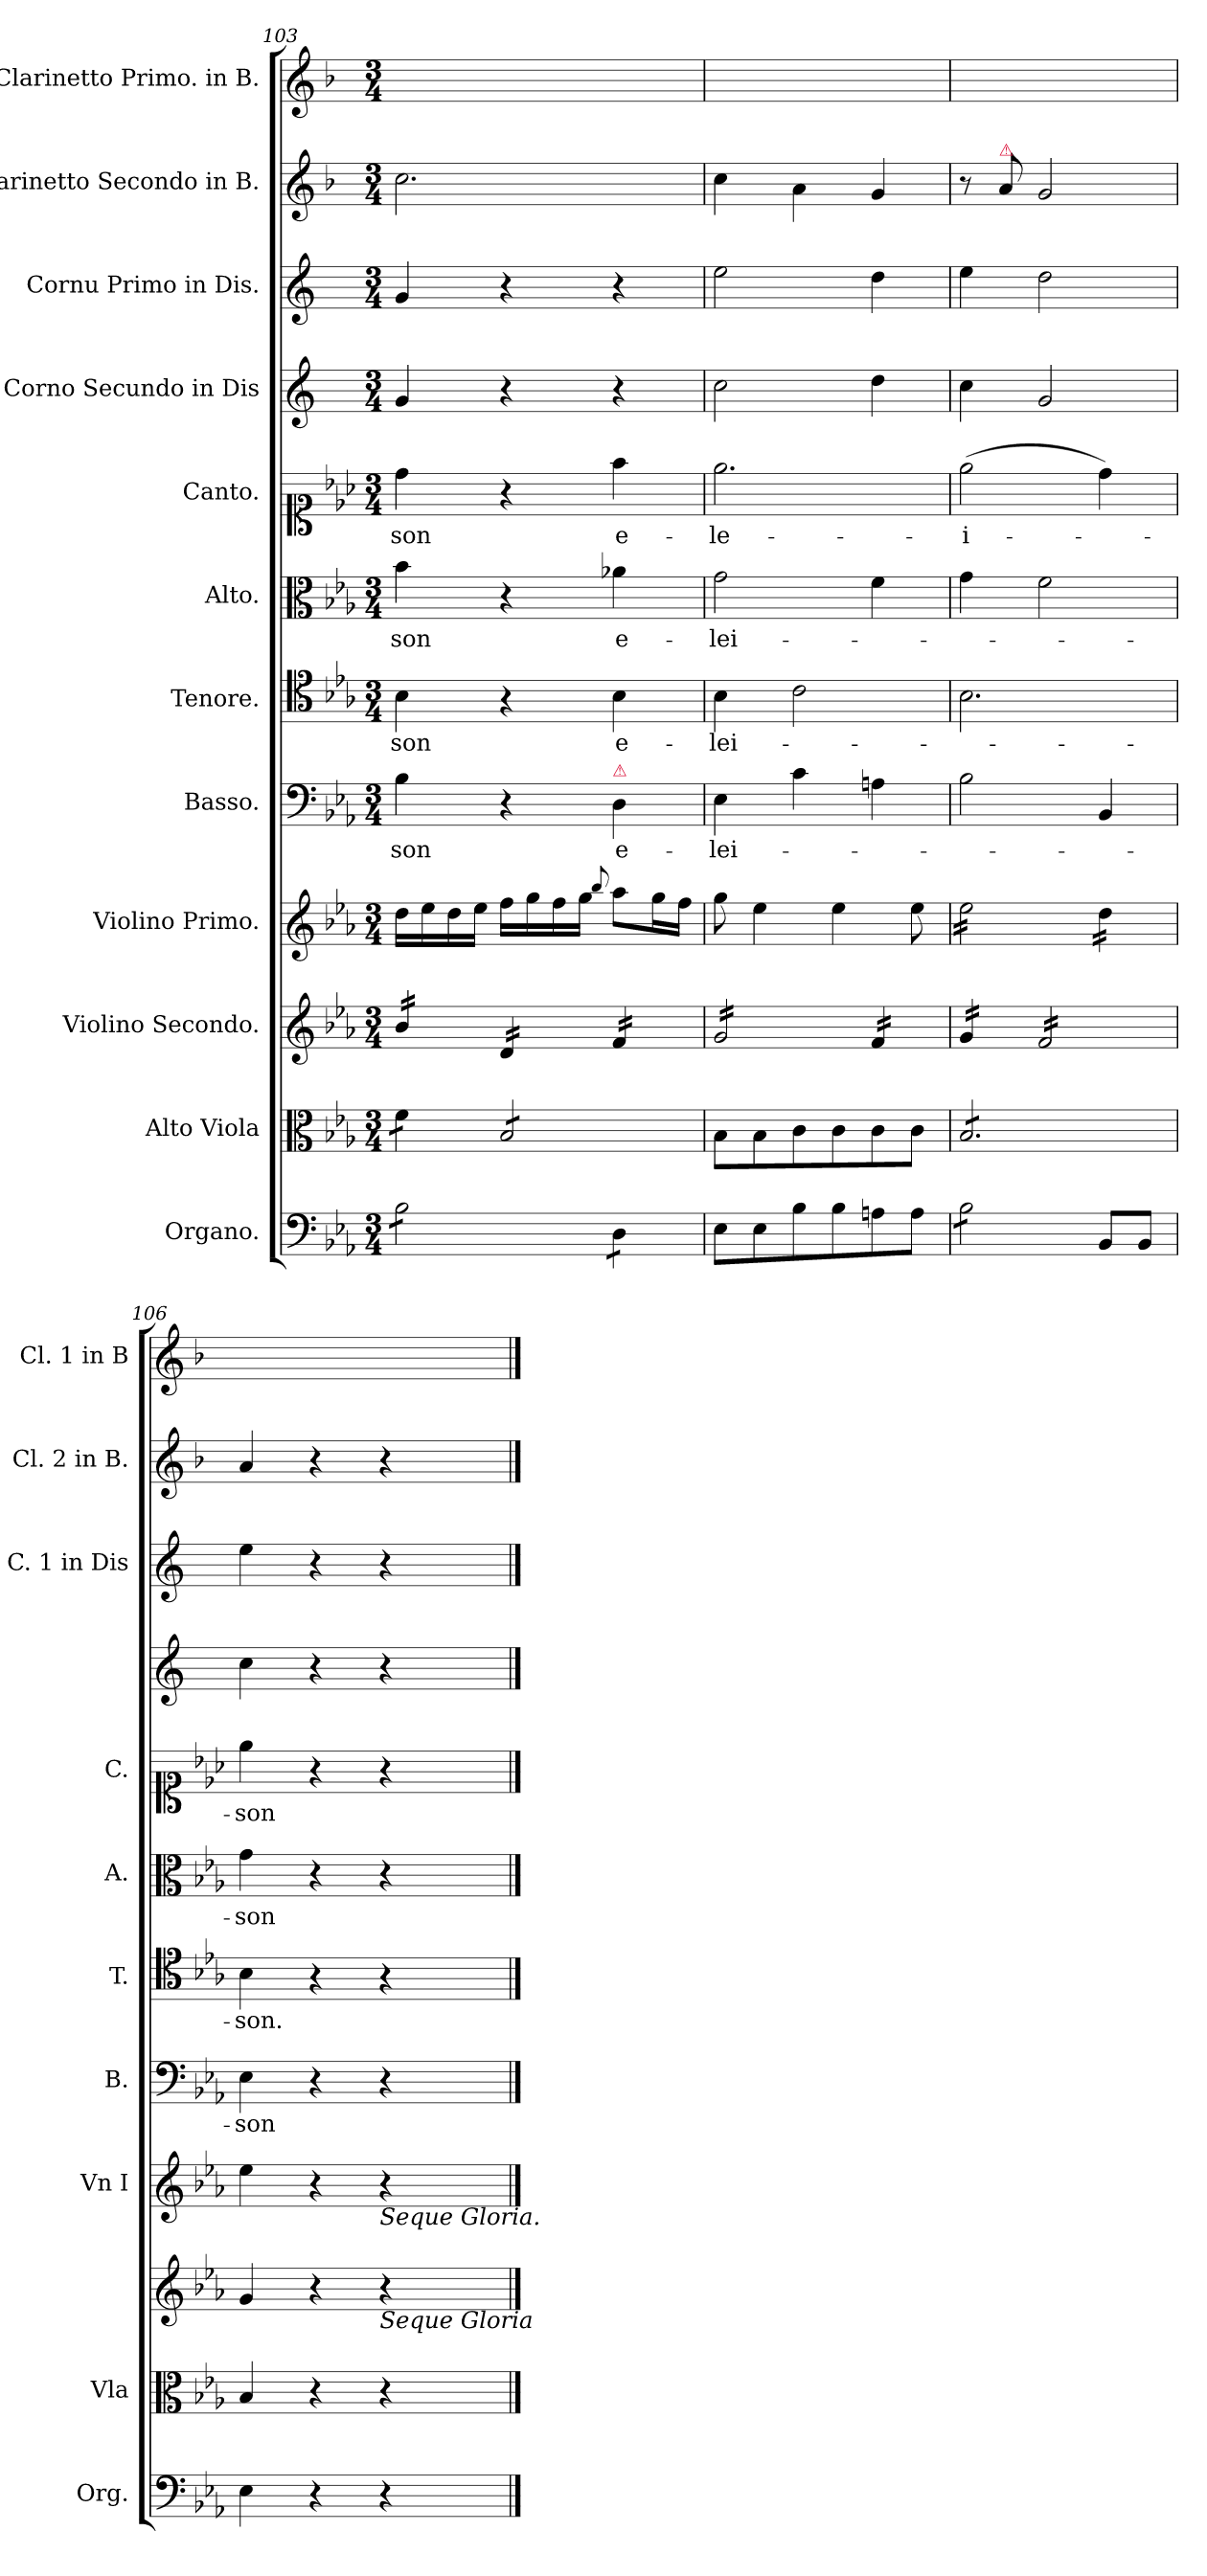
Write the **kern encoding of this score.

**kern	**kern	**kern	**kern	**kern	**text	**kern	**text	**kern	**text	**kern	**text	**kern	**kern	**kern	**kern
*part12	*part11	*part10	*part9	*part8	*part8	*part7	*part7	*part6	*part6	*part5	*part5	*part4	*part3	*part2	*part1
*staff12	*staff11	*staff10	*staff9	*staff8	*staff8	*staff7	*staff7	*staff6	*staff6	*staff5	*staff5	*staff4	*staff3	*staff2	*staff1
*I"Organo.	*I"Alto Viola	*I"Violino Secondo.	*I"Violino Primo.	*I"Basso.	*	*I"Tenore.	*	*I"Alto.	*	*I"Canto.	*	*I"Corno Secundo in Dis	*I"Cornu Primo in Dis.	*I"Clarinetto Secondo in B.	*I"Clarinetto Primo. in B.
*I'Org.	*I'Vla	*	*I'Vn I	*I'B.	*	*I'T.	*	*I'A.	*	*I'C.	*	*	*I'C. 1 in Dis	*I'Cl. 2 in B.	*I'Cl. 1 in B
*clefF4	*clefC3	*clefG2	*clefG2	*clefF4	*	*clefC4	*	*clefC3	*	*clefC1	*	*clefG2	*clefG2	*clefG2	*clefG2
*	*	*	*	*	*	*	*	*	*	*	*	*ITrd-2c-3	*ITrd5c9	*ITrd1c2	*ITrd1c2
*k[b-e-a-]	*k[b-e-a-]	*k[b-e-a-]	*k[b-e-a-]	*k[b-e-a-]	*	*k[b-e-a-]	*	*k[b-e-a-]	*	*k[b-e-a-]	*	*k[b-e-a-]	*k[b-e-a-]	*k[b-e-a-]	*k[b-e-a-]
*E-:	*E-:	*E-:	*E-:	*E-:	*	*E-:	*	*E-:	*	*E-:	*	*E-:	*E-:	*E-:	*E-:
*M3/4	*M3/4	*M3/4	*M3/4	*M3/4	*	*M3/4	*	*M3/4	*	*M3/4	*	*M3/4	*M3/4	*M3/4	*M3/4
=103	=103	=103	=103	=103	=103	=103	=103	=103	=103	=103	=103	=103	=103	=103	=103
*tremolo	*	*	*	*	*	*	*	*	*	*	*	*	*	*	*
*	*tremolo	*	*	*	*	*	*	*	*	*	*	*	*	*	*
*	*	*tremolo	*	*	*	*	*	*	*	*	*	*	*	*	*
8B-\L	8f\L	16b-/LL	16dd\LL	4B-\	-son	4B-\	-son	4b-\	-son	4dd\	-son	4b-/	4B-/	2.b-\	2.ryy
.	.	16b-/	16ee-\	.	.	.	.	.	.	.	.	.	.	.	.
8B-\	8f\J	16b-/	16dd\	.	.	.	.	.	.	.	.	.	.	.	.
.	.	16b-/JJ	16ee-\JJ	.	.	.	.	.	.	.	.	.	.	.	.
8B-\	8B-/L	16d/LL	16ff\LL	4r	.	4r	.	4r	.	4r	.	4r	4r	.	.
.	.	16d/	16gg\	.	.	.	.	.	.	.	.	.	.	.	.
8B-\J	8B-/	16d/	16ff\	.	.	.	.	.	.	.	.	.	.	.	.
.	.	16d/JJ	16gg\JJ	.	.	.	.	.	.	.	.	.	.	.	.
.	.	.	8qqbb-/	.	.	.	.	.	.	.	.	.	.	.	.
!	!	!	!	!LO:TX:a:color=crimson:t=⚠	!	!	!	!	!	!	!	!	!	!	!
!	!	!	!	!	!	!	!	!	!	!	!LO:LY:i	!	!	!	!
8D\L	8B-/	16f/LL	8aa-\L	4D\	e-	4B-\	e-	4a-X\	e-	4ff\	e-	4r	4r	.	.
.	.	16f/	.	.	.	.	.	.	.	.	.	.	.	.	.
8D\J	8B-/J	16f/	16gg\L	.	.	.	.	.	.	.	.	.	.	.	.
*	*Xtremolo	*	*	*	*	*	*	*	*	*	*	*	*	*	*
*Xtremolo	*	*	*	*	*	*	*	*	*	*	*	*	*	*	*
.	.	16f/JJ	16ff\JJ	.	.	.	.	.	.	.	.	.	.	.	.
=104	=104	=104	=104	=104	=104	=104	=104	=104	=104	=104	=104	=104	=104	=104	=104
!	!	!	!	!	!	!	!	!	!	!	!LO:LY:i	!	!	!	!
8E-\L	8B-\L	16g/LL	8gg\	4E-\	-lei-	4B-\	-lei-	2g\	-lei-	2.ee-\	-le-	2ee-\	2g\	4b-\	2.ryy
.	.	16g/	.	.	.	.	.	.	.	.	.	.	.	.	.
8E-\	8B-\	16g/	4ee-\	.	.	.	.	.	.	.	.	.	.	.	.
.	.	16g/	.	.	.	.	.	.	.	.	.	.	.	.	.
8B-\	8c\	16g/	.	4c\	.	2c\	.	.	.	.	.	.	.	4g\	.
.	.	16g/	.	.	.	.	.	.	.	.	.	.	.	.	.
8B-\	8c\	16g/	4ee-\	.	.	.	.	.	.	.	.	.	.	.	.
.	.	16g/JJ	.	.	.	.	.	.	.	.	.	.	.	.	.
8An\	8c\	16f/LL	.	4An\	.	.	.	4f\	.	.	.	4ff\	4f\	4f/	.
.	.	16f/	.	.	.	.	.	.	.	.	.	.	.	.	.
8A\J	8c\J	16f/	8ee-\	.	.	.	.	.	.	.	.	.	.	.	.
.	.	16f/JJ	.	.	.	.	.	.	.	.	.	.	.	.	.
=105	=105	=105	=105	=105	=105	=105	=105	=105	=105	=105	=105	=105	=105	=105	=105
!	!	!	!	!	!	!	!	!	!	!	!LO:LY:i	!	!	!	!
*tremolo	*	*	*	*	*	*	*	*	*	*	*	*	*	*	*
*	*tremolo	*	*	*	*	*	*	*	*	*	*	*	*	*	*
*	*	*	*tremolo	*	*	*	*	*	*	*	*	*	*	*	*
8B-\L	8B-/L	16g/LL	16ee-\LL	2B-\	.	2.B-\	.	4g\	.	(2ee-\	-i-	4ee-\	4g\	8r	2.ryy
.	.	16g/	16ee-\	.	.	.	.	.	.	.	.	.	.	.	.
!	!	!	!	!	!	!	!	!	!	!	!	!	!	!LO:TX:a:color=crimson:t=⚠	!
8B-\	8B-/	16g/	16ee-\	.	.	.	.	.	.	.	.	.	.	8g/	.
.	.	16g/JJ	16ee-\	.	.	.	.	.	.	.	.	.	.	.	.
8B-\	8B-/	16f/LL	16ee-\	.	.	.	.	2f\	.	.	.	2b-/	2f\	2f/	.
.	.	16f/	16ee-\	.	.	.	.	.	.	.	.	.	.	.	.
8B-\J	8B-/	16f/	16ee-\	.	.	.	.	.	.	.	.	.	.	.	.
*Xtremolo	*	*	*	*	*	*	*	*	*	*	*	*	*	*	*
.	.	16f/	16ee-\JJ	.	.	.	.	.	.	.	.	.	.	.	.
8BB-/L	8B-/	16f/	16dd\LL	4BB-/	.	.	.	.	.	4dd\)	.	.	.	.	.
.	.	16f/	16dd\	.	.	.	.	.	.	.	.	.	.	.	.
8BB-/J	8B-/J	16f/	16dd\	.	.	.	.	.	.	.	.	.	.	.	.
*	*Xtremolo	*	*	*	*	*	*	*	*	*	*	*	*	*	*
.	.	16f/JJ	16dd\JJ	.	.	.	.	.	.	.	.	.	.	.	.
*	*	*	*Xtremolo	*	*	*	*	*	*	*	*	*	*	*	*
*	*	*Xtremolo	*	*	*	*	*	*	*	*	*	*	*	*	*
=106	=106	=106	=106	=106	=106	=106	=106	=106	=106	=106	=106	=106	=106	=106	=106
!	!	!	!	!	!	!	!	!	!	!	!LO:LY:i	!	!	!	!
4E-\	4B-/	4g/	4ee-\	4E-\	-son	4B-\	-son.	4g\	-son	4ee-\	-son	4ee-\	4g\	4g/	2.ryy
4r	4r	4r	4r	4r	.	4r	.	4r	.	4r	.	4r	4r	4r	.
!	!	!	!LO:TX:b:i:t=Seque Gloria.	!	!	!	!	!	!	!	!	!	!	!	!
!	!	!LO:TX:b:i:t=Seque Gloria	!	!	!	!	!	!	!	!	!	!	!	!	!
4r	4r	4r	4r	4r	.	4r	.	4r	.	4r	.	4r	4r	4r	.
==	==	==	==	==	==	==	==	==	==	==	==	==	==	==	==
*-	*-	*-	*-	*-	*-	*-	*-	*-	*-	*-	*-	*-	*-	*-	*-
